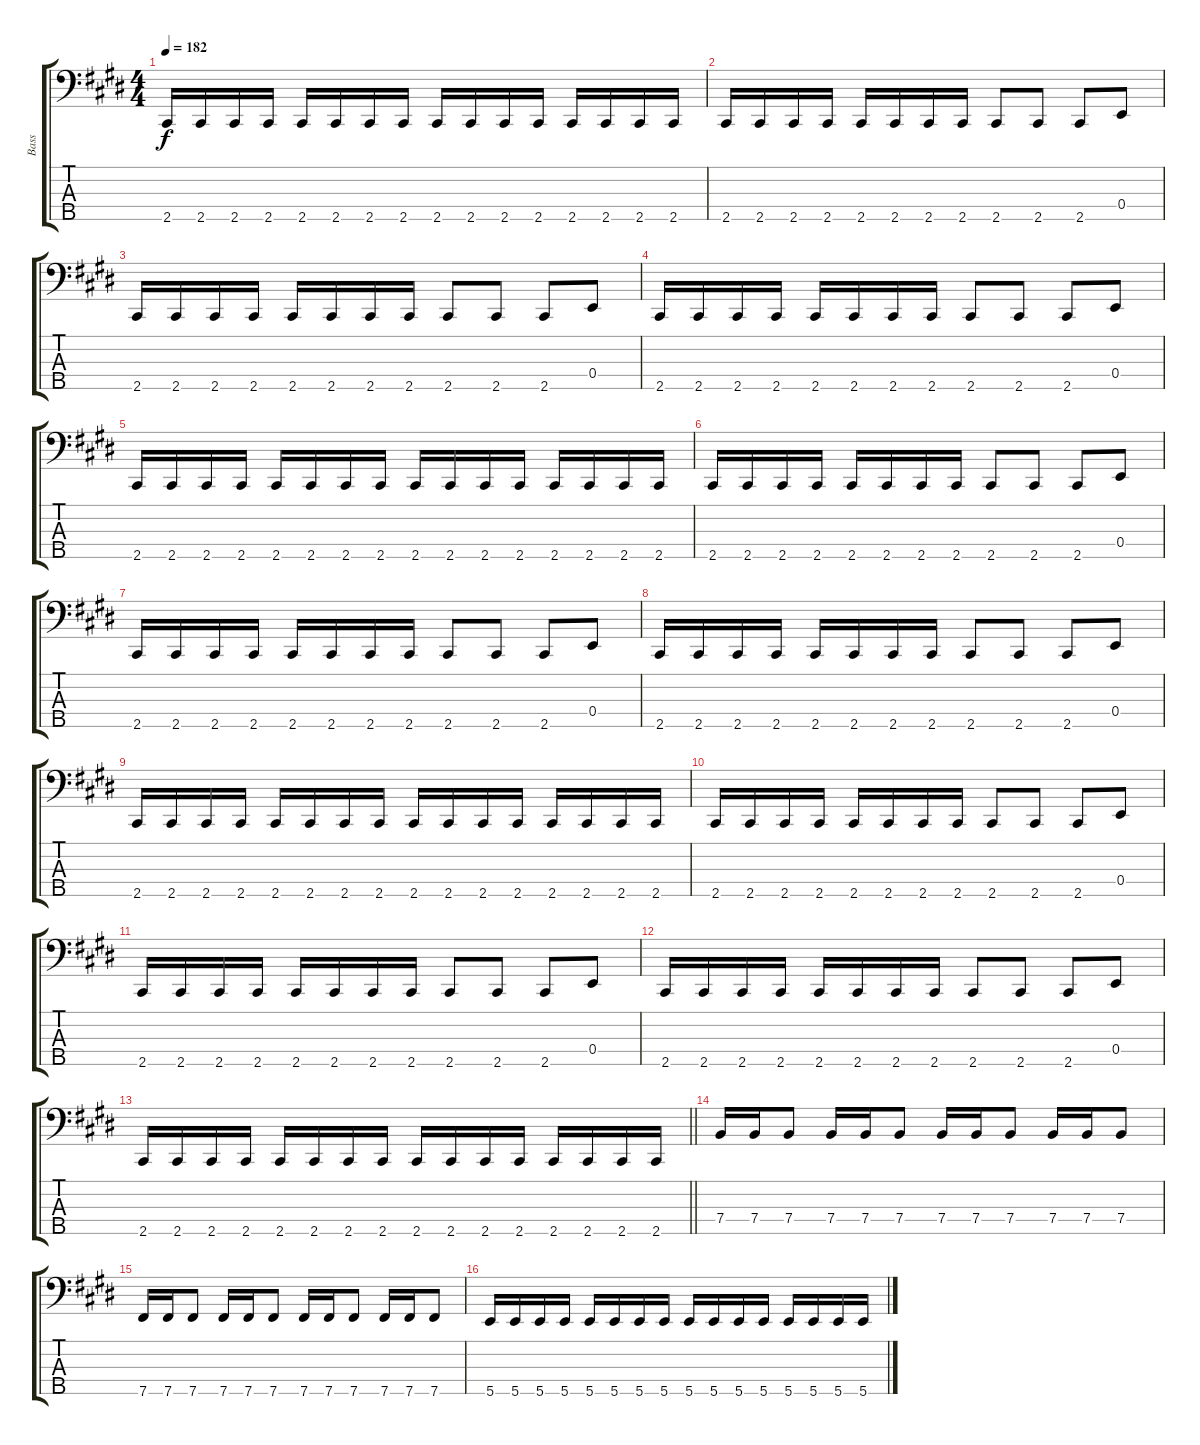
\track ("Bass" "Bass") {instrument electricbasspick}
\staff {score tabs}
\tuning (G2 D2 A1 E1 B0) {hide}
\ts (4 4)
\tempo 182
\clef f4
\ks c#minor
2.5.16{dy f} 2.5.16 2.5.16 2.5.16 2.5.16 2.5.16 2.5.16 2.5.16 2.5.16 2.5.16 2.5.16 2.5.16 2.5.16 2.5.16 2.5.16 2.5.16 |
2.5.16 2.5.16 2.5.16 2.5.16 2.5.16 2.5.16 2.5.16 2.5.16 2.5.8 2.5.8 2.5.8 0.4.8 |
2.5.16 2.5.16 2.5.16 2.5.16 2.5.16 2.5.16 2.5.16 2.5.16 2.5.8 2.5.8 2.5.8 0.4.8 |
2.5.16 2.5.16 2.5.16 2.5.16 2.5.16 2.5.16 2.5.16 2.5.16 2.5.8 2.5.8 2.5.8 0.4.8 |
2.5.16 2.5.16 2.5.16 2.5.16 2.5.16 2.5.16 2.5.16 2.5.16 2.5.16 2.5.16 2.5.16 2.5.16 2.5.16 2.5.16 2.5.16 2.5.16 |
2.5.16 2.5.16 2.5.16 2.5.16 2.5.16 2.5.16 2.5.16 2.5.16 2.5.8 2.5.8 2.5.8 0.4.8 |
2.5.16 2.5.16 2.5.16 2.5.16 2.5.16 2.5.16 2.5.16 2.5.16 2.5.8 2.5.8 2.5.8 0.4.8 |
2.5.16 2.5.16 2.5.16 2.5.16 2.5.16 2.5.16 2.5.16 2.5.16 2.5.8 2.5.8 2.5.8 0.4.8 |
2.5.16 2.5.16 2.5.16 2.5.16 2.5.16 2.5.16 2.5.16 2.5.16 2.5.16 2.5.16 2.5.16 2.5.16 2.5.16 2.5.16 2.5.16 2.5.16 |
2.5.16 2.5.16 2.5.16 2.5.16 2.5.16 2.5.16 2.5.16 2.5.16 2.5.8 2.5.8 2.5.8 0.4.8 |
2.5.16 2.5.16 2.5.16 2.5.16 2.5.16 2.5.16 2.5.16 2.5.16 2.5.8 2.5.8 2.5.8 0.4.8 |
2.5.16 2.5.16 2.5.16 2.5.16 2.5.16 2.5.16 2.5.16 2.5.16 2.5.8 2.5.8 2.5.8 0.4.8 |
\barLineRight lightlight
2.5.16 2.5.16 2.5.16 2.5.16 2.5.16 2.5.16 2.5.16 2.5.16 2.5.16 2.5.16 2.5.16 2.5.16 2.5.16 2.5.16 2.5.16 2.5.16 |
7.4.16 7.4.16 7.4.8 7.4.16 7.4.16 7.4.8 7.4.16 7.4.16 7.4.8 7.4.16 7.4.16 7.4.8 |
7.5.16 7.5.16 7.5.8 7.5.16 7.5.16 7.5.8 7.5.16 7.5.16 7.5.8 7.5.16 7.5.16 7.5.8 |
5.5.16 5.5.16 5.5.16 5.5.16 5.5.16 5.5.16 5.5.16 5.5.16 5.5.16 5.5.16 5.5.16 5.5.16 5.5.16 5.5.16 5.5.16 5.5.16
